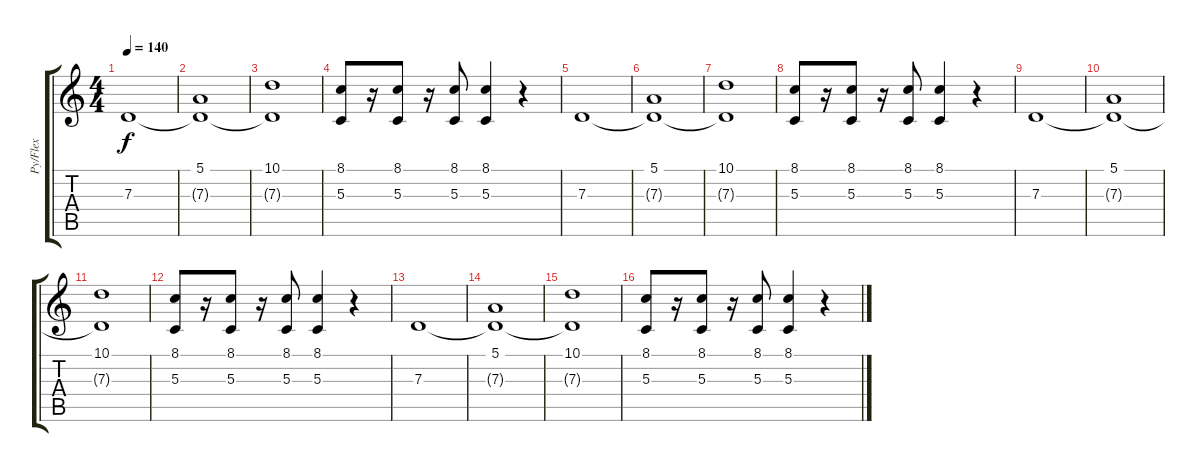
\track ("Py/Flex" "Py/Flex") {instrument bagpipe}
\staff {score tabs}
\tuning (E4 B3 G3 D3 A2 E2) {hide}
\ts (4 4)
\tempo 140
\clef g2
\ks c
7.3.1{dy f} |
(5.1 7.3{t}).1 |
(10.1 7.3{t}).1 |
(8.1 5.3).8 r.16 (8.1 5.3).8 r.16 (8.1 5.3).8 (8.1 5.3).4 r.4 |
7.3.1 |
(5.1 7.3{t}).1 |
(10.1 7.3{t}).1 |
(8.1 5.3).8 r.16 (8.1 5.3).8 r.16 (8.1 5.3).8 (8.1 5.3).4 r.4 |
7.3.1 |
(5.1 7.3{t}).1 |
(10.1 7.3{t}).1 |
(8.1 5.3).8 r.16 (8.1 5.3).8 r.16 (8.1 5.3).8 (8.1 5.3).4 r.4 |
7.3.1 |
(5.1 7.3{t}).1 |
(10.1 7.3{t}).1 |
(8.1 5.3).8 r.16 (8.1 5.3).8 r.16 (8.1 5.3).8 (8.1 5.3).4 r.4
